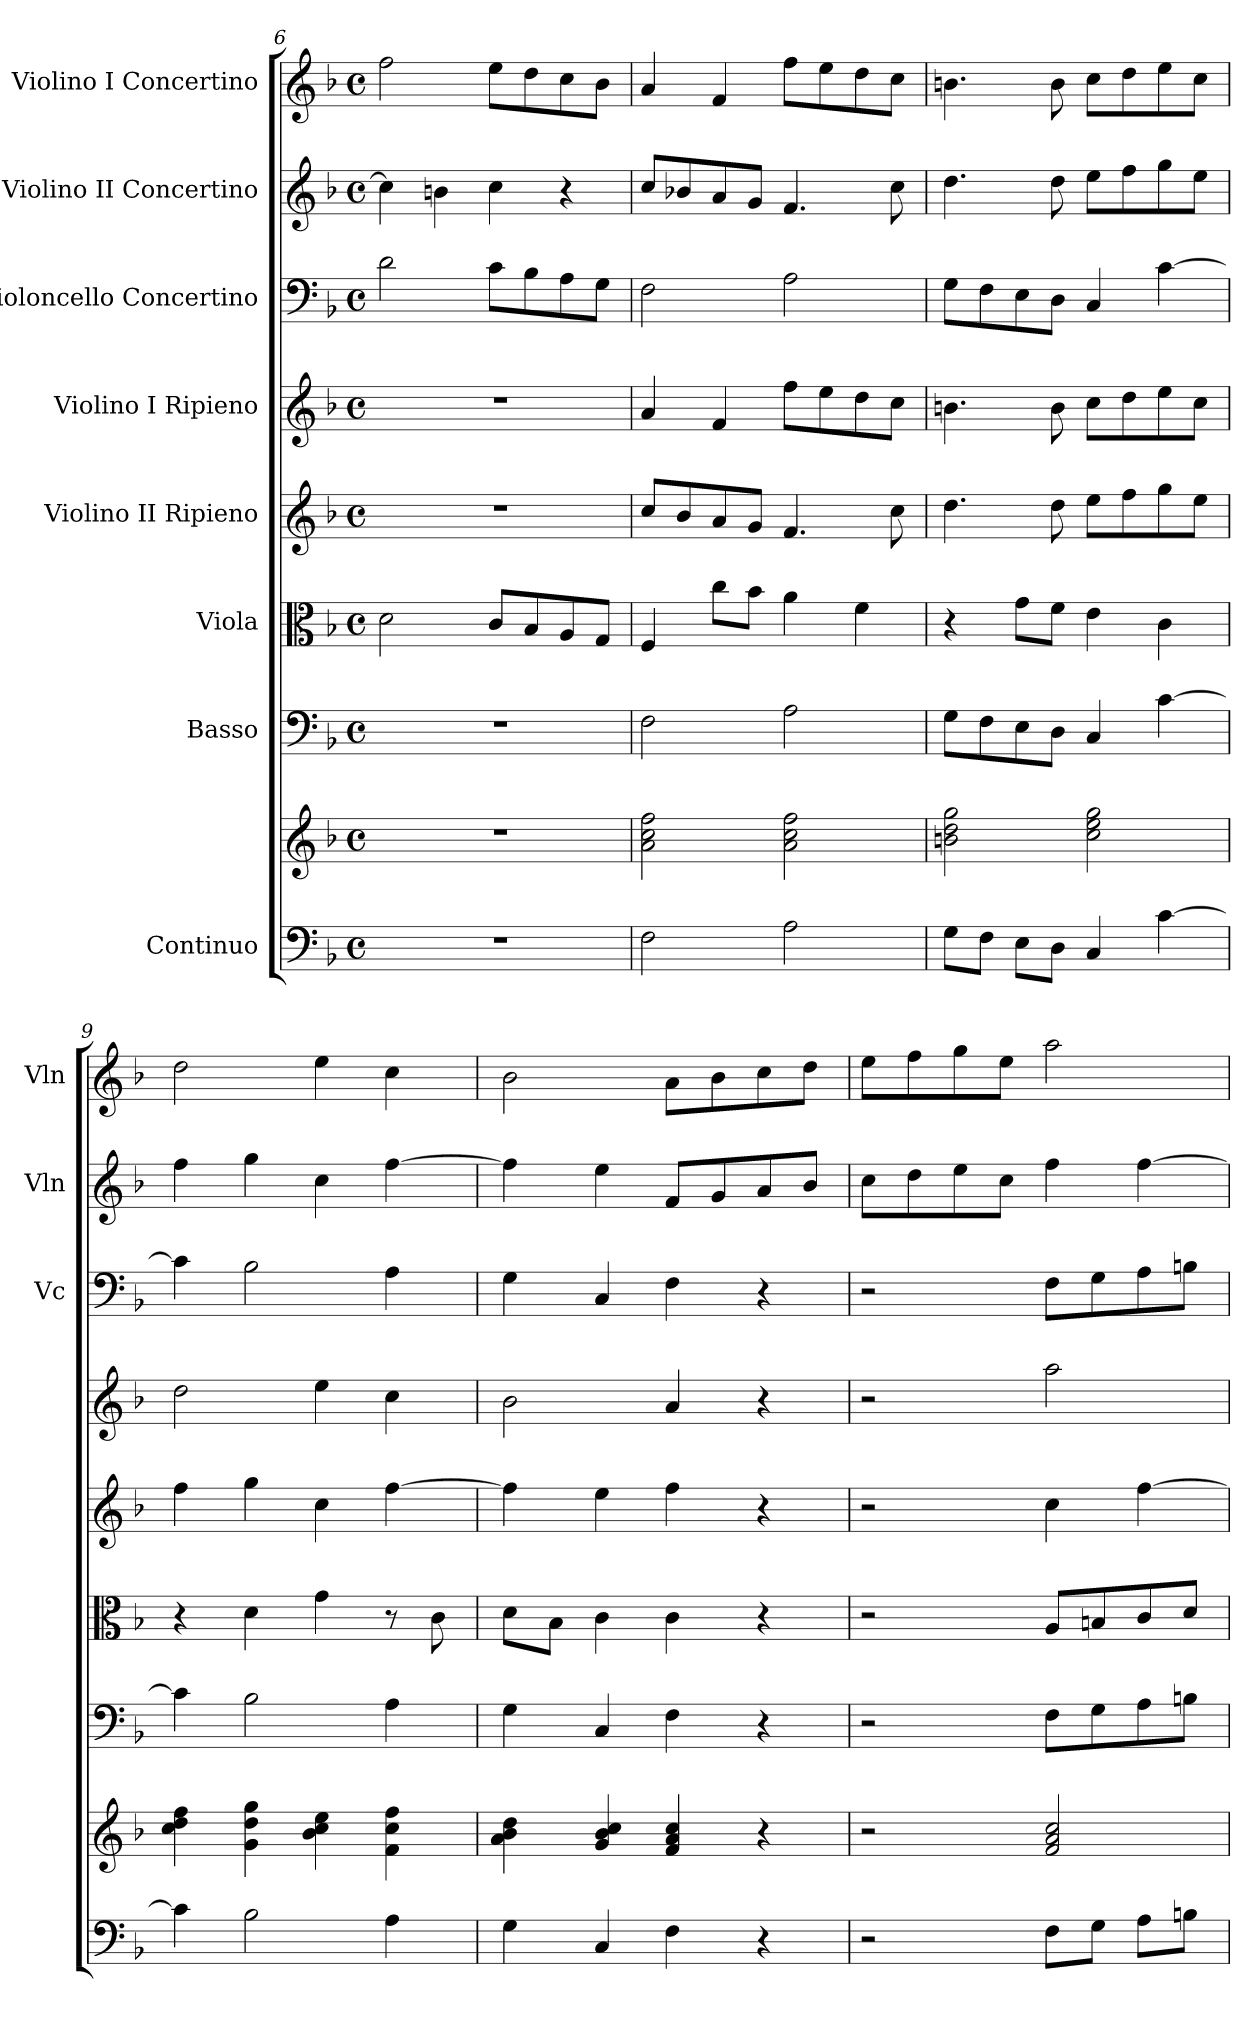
**kern	**kern	**kern	**kern	**kern	**kern	**kern	**kern	**kern
*part8	*part8	*part7	*part6	*part5	*part4	*part3	*part2	*part1
*staff9	*staff8	*staff7	*staff6	*staff5	*staff4	*staff3	*staff2	*staff1
*I"Continuo	*	*I"Basso	*I"Viola	*I"Violino II Ripieno	*I"Violino I Ripieno	*I"Violoncello Concertino	*I"Violino II Concertino	*I"Violino I Concertino
*	*	*	*	*	*	*I'Vc	*I'Vln	*I'Vln
*clefF4	*clefG2	*clefF4	*clefC3	*clefG2	*clefG2	*clefF4	*clefG2	*clefG2
*k[b-]	*k[b-]	*k[b-]	*k[b-]	*k[b-]	*k[b-]	*k[b-]	*k[b-]	*k[b-]
*M4/4	*M4/4	*M4/4	*M4/4	*M4/4	*M4/4	*M4/4	*M4/4	*M4/4
*met(c)	*met(c)	*met(c)	*met(c)	*met(c)	*met(c)	*met(c)	*met(c)	*met(c)
=6	=6	=6	=6	=6	=6	=6	=6	=6
1r	1r	1r	2d\	1r	1r	2d\	4cc\]	2ff\
.	.	.	.	.	.	.	4bn\	.
.	.	.	8c/L	.	.	8c\L	4cc\	8ee\L
.	.	.	8B-/	.	.	8B-\	.	8dd\
.	.	.	8A/	.	.	8A\	4r	8cc\
.	.	.	8G/J	.	.	8G\J	.	8b-\J
=7	=7	=7	=7	=7	=7	=7	=7	=7
2F\	2a\ 2cc\ 2ff\	2F\	4F/	8cc/L	4a/	2F\	8cc/L	4a/
.	.	.	.	8b-/	.	.	8b-X/	.
.	.	.	8cc\L	8a/	4f/	.	8a/	4f/
.	.	.	8b-\J	8g/J	.	.	8g/J	.
2A\	2a\ 2cc\ 2ff\	2A\	4a\	4.f/	8ff\L	2A\	4.f/	8ff\L
.	.	.	.	.	8ee\	.	.	8ee\
.	.	.	4f\	.	8dd\	.	.	8dd\
.	.	.	.	8cc\	8cc\J	.	8cc\	8cc\J
=8	=8	=8	=8	=8	=8	=8	=8	=8
8G\L	2bn\ 2dd\ 2gg\	8G\L	4r	4.dd\	4.bn\	8G\L	4.dd\	4.bn\
8F\J	.	8F\	.	.	.	8F\	.	.
8E\L	.	8E\	8g\L	.	.	8E\	.	.
8D\J	.	8D\J	8f\J	8dd\	8b\	8D\J	8dd\	8b\
4C/	2cc\ 2ee\ 2gg\	4C/	4e\	8ee\L	8cc\L	4C/	8ee\L	8cc\L
.	.	.	.	8ff\	8dd\	.	8ff\	8dd\
[4c\	.	[4c\	4c\	8gg\	8ee\	[4c\	8gg\	8ee\
.	.	.	.	8ee\J	8cc\J	.	8ee\J	8cc\J
=9	=9	=9	=9	=9	=9	=9	=9	=9
4c\]	4cc\ 4dd\ 4ff\	4c\]	4r	4ff\	2dd\	4c\]	4ff\	2dd\
2B-\	4g\ 4dd\ 4gg\	2B-\	4d\	4gg\	.	2B-\	4gg\	.
.	4b-\ 4cc\ 4ee\	.	4g\	4cc\	4ee\	.	4cc\	4ee\
4A\	4f\ 4cc\ 4ff\	4A\	8r	[4ff\	4cc\	4A\	[4ff\	4cc\
.	.	.	8c\	.	.	.	.	.
!!LO:PB:g=z
=10	=10	=10	=10	=10	=10	=10	=10	=10
4G\	4a\ 4b-\ 4dd\	4G\	8d\L	4ff\]	2b-\	4G\	4ff\]	2b-\
.	.	.	8B-\J	.	.	.	.	.
4C/	4g/ 4b-/ 4cc/	4C/	4c\	4ee\	.	4C/	4ee\	.
4F\	4f/ 4a/ 4cc/	4F\	4c\	4ff\	4a/	4F\	8f/L	8a\L
.	.	.	.	.	.	.	8g/	8b-\
4r	4r	4r	4r	4r	4r	4r	8a/	8cc\
.	.	.	.	.	.	.	8b-/J	8dd\J
=11	=11	=11	=11	=11	=11	=11	=11	=11
2r	2r	2r	2r	2r	2r	2r	8cc\L	8ee\L
.	.	.	.	.	.	.	8dd\	8ff\
.	.	.	.	.	.	.	8ee\	8gg\
.	.	.	.	.	.	.	8cc\J	8ee\J
8F\L	2f/ 2a/ 2cc/	8F\L	8A/L	4cc\	2aa\	8F\L	4ff\	2aa\
8G\J	.	8G\	8Bn/	.	.	8G\	.	.
8A\L	.	8A\	8c/	[4ff\	.	8A\	[4ff\	.
8Bn\J	.	8Bn\J	8d/J	.	.	8Bn\J	.	.
=	=	=	=	=	=	=	=	=
*-	*-	*-	*-	*-	*-	*-	*-	*-
